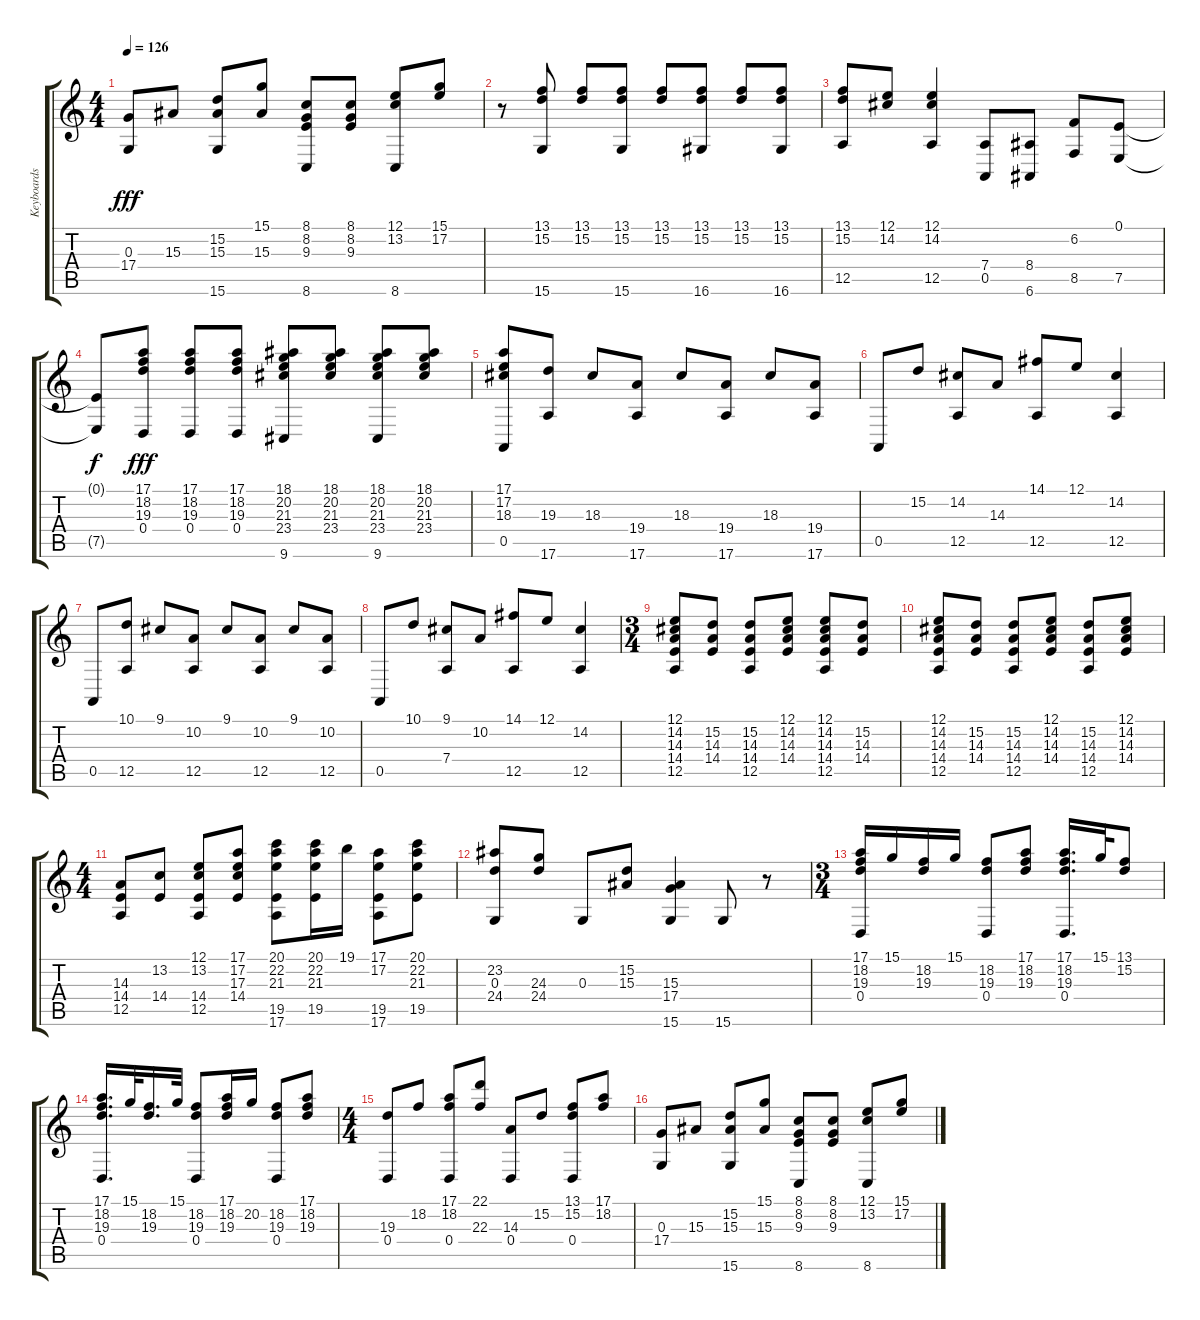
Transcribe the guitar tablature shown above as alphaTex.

\track ("Keyboards L" "Keyboards ") {instrument electricgrandpiano}
\staff {score tabs}
\tuning (E4 B3 G3 D3 A2 E2) {hide}
\ts (4 4)
\tempo 126
\clef g2
\ks c
(0.3 17.4).8{dy fff} 15.3.8 (15.2 15.3 15.6).8 (15.1 15.3).8 (8.1 8.2 9.3 8.6).8 (8.1 8.2 9.3).8 (12.1 13.2 8.6).8 (15.1 17.2).8 |
r.8 (13.1 15.2 15.6).8 (13.1 15.2).8 (13.1 15.2 15.6).8 (13.1 15.2).8 (13.1 15.2 16.6).8 (13.1 15.2).8 (13.1 15.2 16.6).8 |
(13.1 15.2 12.5).8 (12.1 14.2).8 (12.1 14.2 12.5).4 (7.4 0.5).8 (8.4 6.6).8 (6.2 8.5).8 (0.1 7.5).8 |
(0.1{t} 7.5{t}).8{dy f} (17.1 18.2 19.3 0.4).8{dy fff} (17.1 18.2 19.3 0.4).8 (17.1 18.2 19.3 0.4).8 (18.1 20.2 21.3 23.4 9.6).8 (18.1 20.2 21.3 23.4).8 (18.1 20.2 21.3 23.4 9.6).8 (18.1 20.2 21.3 23.4).8 |
(17.1 17.2 18.3 0.5).8 (19.3 17.6).8 18.3.8 (19.4 17.6).8 18.3.8 (19.4 17.6).8 18.3.8 (19.4 17.6).8 |
0.5.8 15.2.8 (14.2 12.5).8 14.3.8 (14.1 12.5).8 12.1.8 (14.2 12.5).4 |
0.5.8 (10.1 12.5).8 9.1.8 (10.2 12.5).8 9.1.8 (10.2 12.5).8 9.1.8 (10.2 12.5).8 |
0.5.8 10.1.8 (9.1 7.4).8 10.2.8 (14.1 12.5).8 12.1.8 (14.2 12.5).4 |
\ts (3 4)
(12.1 14.2 14.3 14.4 12.5).8 (15.2 14.3 14.4).8 (15.2 14.3 14.4 12.5).8 (12.1 14.2 14.3 14.4).8 (12.1 14.2 14.3 14.4 12.5).8 (15.2 14.3 14.4).8 |
(12.1 14.2 14.3 14.4 12.5).8 (15.2 14.3 14.4).8 (15.2 14.3 14.4 12.5).8 (12.1 14.2 14.3 14.4).8 (15.2 14.3 14.4 12.5).8 (12.1 14.2 14.3 14.4).8 |
\ts (4 4)
(14.3 14.4 12.5).8 (13.2 14.4).8 (12.1 13.2 14.4 12.5).8 (17.1 17.2 17.3 14.4).8 (20.1 22.2 21.3 19.5 17.6).8 (20.1 22.2 21.3 19.5).16 19.1.16 (17.1 17.2 19.5 17.6).8 (20.1 22.2 21.3 19.5).8 |
(23.2 0.3 24.4).8 (24.3 24.4).8 0.3.8 (15.2 15.3).8 (15.3 17.4 15.6).4 15.6.8 r.8 |
\ts (3 4)
(17.1 18.2 19.3 0.4).16 15.1.16 (18.2 19.3).16 15.1.16 (18.2 19.3 0.4).8 (17.1 18.2 19.3).8 (17.1 18.2 19.3 0.4).16{d} 15.1.32 (13.1 15.2).8 |
(17.1 18.2 19.3 0.4).16{d} 15.1.32 (18.2 19.3).16{d} 15.1.32 (18.2 19.3 0.4).8 (17.1 18.2 19.3).16 20.2.16 (18.2 19.3 0.4).8 (17.1 18.2 19.3).8 |
\ts (4 4)
(19.3 0.4).8 18.2.8 (17.1 18.2 0.4).8 (22.1 22.3).8 (14.3 0.4).8 15.2.8 (13.1 15.2 0.4).8 (17.1 18.2).8 |
(0.3 17.4).8 15.3.8 (15.2 15.3 15.6).8 (15.1 15.3).8 (8.1 8.2 9.3 8.6).8 (8.1 8.2 9.3).8 (12.1 13.2 8.6).8 (15.1 17.2).8
